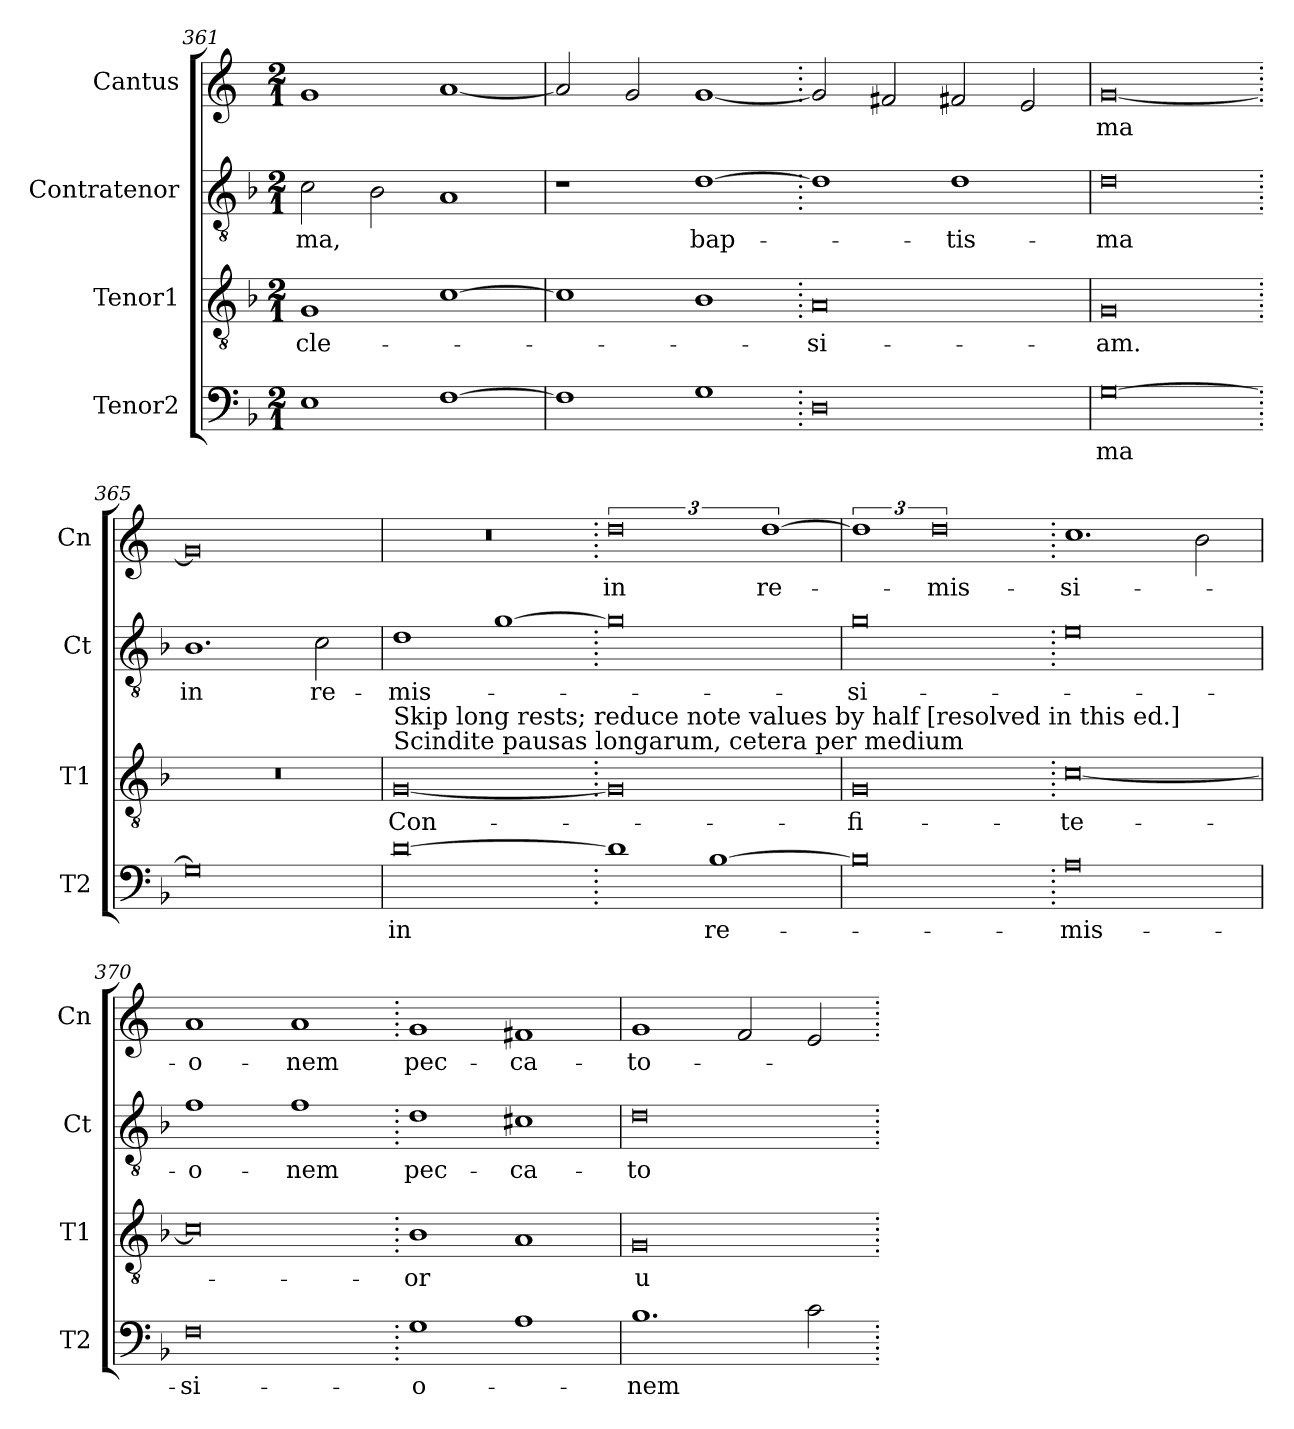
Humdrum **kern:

**kern	**text	**kern	**text	**kern	**text	**kern	**text
*part4	*part4	*part3	*part3	*part2	*part2	*part1	*part1
*staff4	*staff4	*staff3	*staff3	*staff2	*staff2	*staff1	*staff1
*I"Tenor2	*	*I"Tenor1	*	*I"Contratenor	*	*I"Cantus	*
*I'T2	*	*I'T1	*	*I'Ct	*	*I'Cn	*
*clefF4	*	*clefGv2	*	*clefGv2	*	*clefG2	*
*k[b-]	*	*k[b-]	*	*k[b-]	*	*k[]	*
*M2/1	*	*M2/1	*	*M2/1	*	*M2/1	*
=361	=361	=361	=361	=361	=361	=361	=361
1E	.	1G	-cle-	2c\	-ma,	1g	.
.	.	.	.	2B-\	.	.	.
[1F	.	[1c	.	1A	.	[1a	.
=362	=362	=362	=362	=362	=362	=362	=362
1F]	.	1c]	.	1r	.	2a/]	.
.	.	.	.	.	.	2g/	.
1G	.	1B-	.	[1d	bap-	[1g	.
=363.	=363.	=363.	=363.	=363.	=363.	=363.	=363.
0D	.	0A	-si-	1d]	.	2g/]	.
.	.	.	.	.	.	2f#X/	.
.	.	.	.	1d	-tis-	2f#X/	.
.	.	.	.	.	.	2e/	.
=364	=364	=364	=364	=364	=364	=364	=364
[0G	-ma	0G	-am.	0d	-ma	[0g	-ma
=365.	=365.	=365.	=365.	=365.	=365.	=365.	=365.
0G]	.	0r	.	1.B-	in	0g]	.
.	.	.	.	2c\	re-	.	.
=366	=366	=366	=366	=366	=366	=366	=366
!	!	!LO:TX:a:t=Scindite pausas longarum, cetera per medium	!	!	!	!	!
!	!	!LO:TX:a:t=Skip long rests; reduce note values by half [resolved in this ed.]	!	!	!	!	!
[0d	in	[0G	Con-	1d	-mis-	0r	.
.	.	.	.	[1g	.	.	.
=367.	=367.	=367.	=367.	=367.	=367.	=367.	=367.
1d]	.	0G]	.	0g]	.	3%4dd	in
[1B-	re-	.	.	.	.	.	.
.	.	.	.	.	.	[3%2dd	re-
=368	=368	=368	=368	=368	=368	=368	=368
0B-]	.	0G	-fi-	0g	-si-	3%2dd]	.
.	.	.	.	.	.	3%4dd	-mis-
=369.	=369.	=369.	=369.	=369.	=369.	=369.	=369.
0A	-mis-	[0c/	-te-	0e	.	1.cc	-si-
.	.	.	.	.	.	2b\	.
=370	=370	=370	=370	=370	=370	=370	=370
0F	-si-	0c/]	.	1f	-o-	1a	-o-
.	.	.	.	1f	-nem	1a	-nem
=371.	=371.	=371.	=371.	=371.	=371.	=371.	=371.
1G	-o-	1B-	-or	1d	pec-	1g	pec-
1A	.	1A	.	1c#X	-ca-	1f#X	-ca-
=372	=372	=372	=372	=372	=372	=372	=372
1.B-	-nem	0G	u-	0d	-to-	1g	-to-
.	.	.	.	.	.	2f/	.
2c\	.	.	.	.	.	2e/	.
=.	=.	=.	=.	=.	=.	=.	=.
*-	*-	*-	*-	*-	*-	*-	*-
